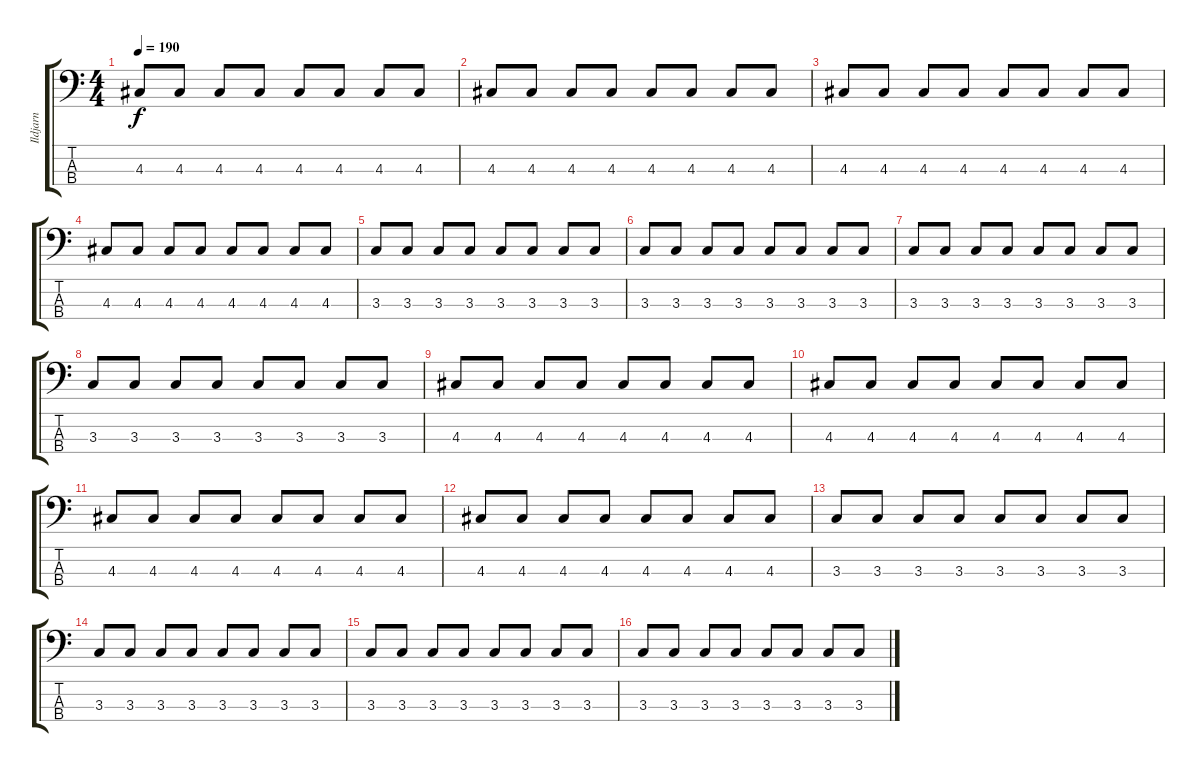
\track ("Ildjarn" "Ildjarn") {instrument slapbass1}
\staff {score tabs}
\tuning (G2 D2 A1 E1) {hide}
\ts (4 4)
\tempo 190
\clef f4
\ks c
4.3.8{dy f} 4.3.8 4.3.8 4.3.8 4.3.8 4.3.8 4.3.8 4.3.8 |
4.3.8 4.3.8 4.3.8 4.3.8 4.3.8 4.3.8 4.3.8 4.3.8 |
4.3.8 4.3.8 4.3.8 4.3.8 4.3.8 4.3.8 4.3.8 4.3.8 |
4.3.8 4.3.8 4.3.8 4.3.8 4.3.8 4.3.8 4.3.8 4.3.8 |
3.3.8 3.3.8 3.3.8 3.3.8 3.3.8 3.3.8 3.3.8 3.3.8 |
3.3.8 3.3.8 3.3.8 3.3.8 3.3.8 3.3.8 3.3.8 3.3.8 |
3.3.8 3.3.8 3.3.8 3.3.8 3.3.8 3.3.8 3.3.8 3.3.8 |
3.3.8 3.3.8 3.3.8 3.3.8 3.3.8 3.3.8 3.3.8 3.3.8 |
4.3.8 4.3.8 4.3.8 4.3.8 4.3.8 4.3.8 4.3.8 4.3.8 |
4.3.8 4.3.8 4.3.8 4.3.8 4.3.8 4.3.8 4.3.8 4.3.8 |
4.3.8 4.3.8 4.3.8 4.3.8 4.3.8 4.3.8 4.3.8 4.3.8 |
4.3.8 4.3.8 4.3.8 4.3.8 4.3.8 4.3.8 4.3.8 4.3.8 |
3.3.8 3.3.8 3.3.8 3.3.8 3.3.8 3.3.8 3.3.8 3.3.8 |
3.3.8 3.3.8 3.3.8 3.3.8 3.3.8 3.3.8 3.3.8 3.3.8 |
3.3.8 3.3.8 3.3.8 3.3.8 3.3.8 3.3.8 3.3.8 3.3.8 |
3.3.8 3.3.8 3.3.8 3.3.8 3.3.8 3.3.8 3.3.8 3.3.8
